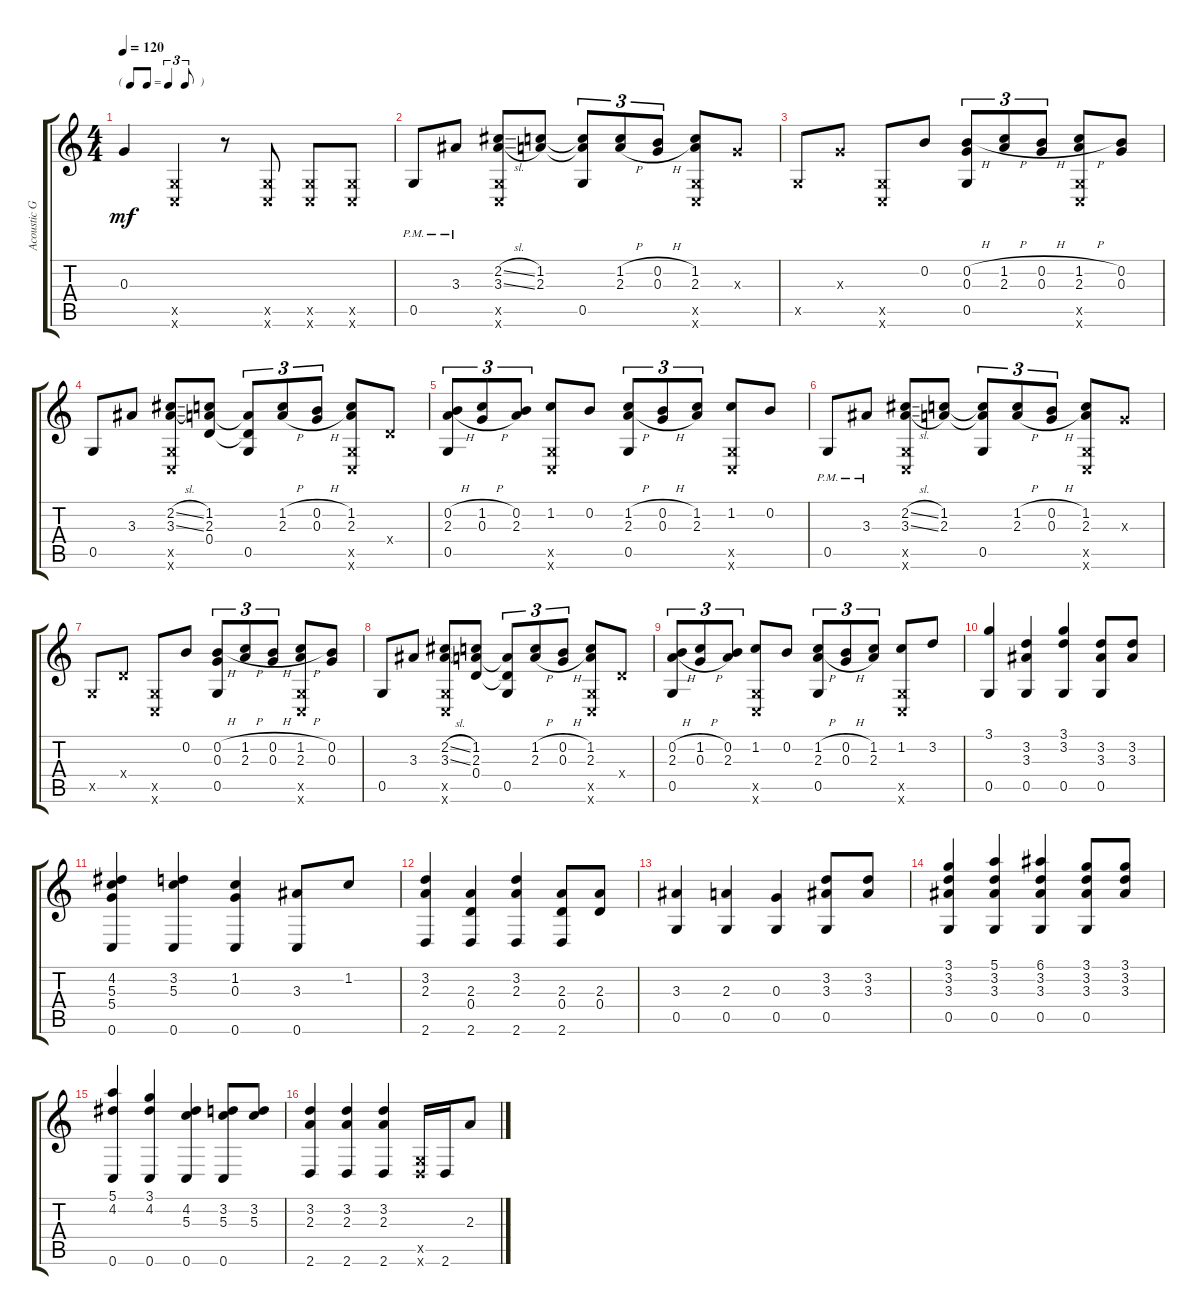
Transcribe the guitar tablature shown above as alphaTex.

\track ("Acoustic Guitar (Steel)" "Acoustic G") {instrument acousticguitarsteel}
\staff {score tabs}
\tuning (E4 B3 G3 D3 G2 C2) {hide}
\ts (4 4)
\tf triplet8th
\tempo 120
\clef g2
\ks c
0.3{t}.4{dy mf} (0.5{x} 0.6{x}).4 r.8 (0.5{x} 0.6{x}).8 (0.5{x} 0.6{x}).8 (0.5{x} 0.6{x}).8 |
0.5{pm}.8 3.3{pm}.8 (2.2{sl} 3.3{sl} 0.5{x} 0.6{x}).8 (1.2 2.3).8 (1.2{t} 2.3{t} 0.5).8{tu (3 2)} (1.2{h} 2.3{h}).8{tu (3 2)} (0.2{h} 0.3{h}).8{tu (3 2)} (1.2 2.3 0.5{x} 0.6{x}).8 0.3{x}.8 |
0.5{x}.8 0.3{x}.8 (0.5{x} 0.6{x}).8 0.2.8 (0.2{h} 0.3 0.5).8{tu (3 2)} (1.2{h} 2.3).8{tu (3 2)} (0.2{h} 0.3).8{tu (3 2)} (1.2{h} 2.3 0.5{x} 0.6{x}).8 (0.2 0.3).8 |
0.5.8 3.3.8 (2.2{sl} 3.3{sl} 0.5{x} 0.6{x}).8 (1.2 2.3 0.4).8 (2.3{t} 0.4{t} 0.5).8{tu (3 2)} (1.2{h} 2.3{h}).8{tu (3 2)} (0.2{h} 0.3{h}).8{tu (3 2)} (1.2 2.3 0.5{x} 0.6{x}).8 0.4{x}.8 |
(0.2{h} 2.3{h} 0.5).8{tu (3 2)} (1.2{h} 0.3{h}).8{tu (3 2)} (0.2 2.3).8{tu (3 2)} (1.2 0.5{x} 0.6{x}).8 0.2.8 (1.2{h} 2.3{h} 0.5).8{tu (3 2)} (0.2{h} 0.3{h}).8{tu (3 2)} (1.2 2.3).8{tu (3 2)} (1.2 0.5{x} 0.6{x}).8 0.2.8 |
0.5{pm}.8 3.3{pm}.8 (2.2{sl} 3.3{sl} 0.5{x} 0.6{x}).8 (1.2 2.3).8 (1.2{t} 2.3{t} 0.5).8{tu (3 2)} (1.2{h} 2.3{h}).8{tu (3 2)} (0.2{h} 0.3{h}).8{tu (3 2)} (1.2 2.3 0.5{x} 0.6{x}).8 0.3{x}.8 |
0.5{x}.8 0.4{x}.8 (0.5{x} 0.6{x}).8 0.2.8 (0.2{h} 0.3 0.5).8{tu (3 2)} (1.2{h} 2.3).8{tu (3 2)} (0.2{h} 0.3).8{tu (3 2)} (1.2{h} 2.3 0.5{x} 0.6{x}).8 (0.2 0.3).8 |
0.5.8 3.3.8 (2.2{sl} 3.3{sl} 0.5{x} 0.6{x}).8 (1.2 2.3 0.4).8 (2.3{t} 0.4{t} 0.5).8{tu (3 2)} (1.2{h} 2.3{h}).8{tu (3 2)} (0.2{h} 0.3{h}).8{tu (3 2)} (1.2 2.3 0.5{x} 0.6{x}).8 0.4{x}.8 |
(0.2{h} 2.3{h} 0.5).8{tu (3 2)} (1.2{h} 0.3{h}).8{tu (3 2)} (0.2 2.3).8{tu (3 2)} (1.2 0.5{x} 0.6{x}).8 0.2.8 (1.2{h} 2.3{h} 0.5).8{tu (3 2)} (0.2{h} 0.3{h}).8{tu (3 2)} (1.2 2.3).8{tu (3 2)} (1.2 0.5{x} 0.6{x}).8 3.2.8 |
(3.1 0.5).4 (3.2 3.3 0.5).4 (3.1 3.2 0.5).4 (3.2 3.3 0.5).8 (3.2 3.3).8 |
(4.2 5.3 5.4 0.6).4 (3.2 5.3 0.6).4 (1.2 0.3 0.6).4 (3.3 0.6).8 1.2.8 |
(3.2 2.3 2.6).4 (2.3 0.4 2.6).4 (3.2 2.3 2.6).4 (2.3 0.4 2.6).8 (2.3 0.4).8 |
(3.3 0.5).4 (2.3 0.5).4 (0.3 0.5).4 (3.2 3.3 0.5).8 (3.2 3.3).8 |
(3.1 3.2 3.3 0.5).4 (5.1 3.2 3.3 0.5).4 (6.1 3.2 3.3 0.5).4 (3.1 3.2 3.3 0.5).8 (3.1 3.2 3.3).8 |
(5.1 4.2 0.6).4 (3.1 4.2 0.6).4 (4.2 5.3 0.6).4 (3.2 5.3 0.6).8 (3.2 5.3).8 |
(3.2 2.3 2.6).4 (3.2 2.3 2.6).4 (3.2 2.3 2.6).4 (0.5{x} 2.6{x}).16 2.6.16 2.3.8
